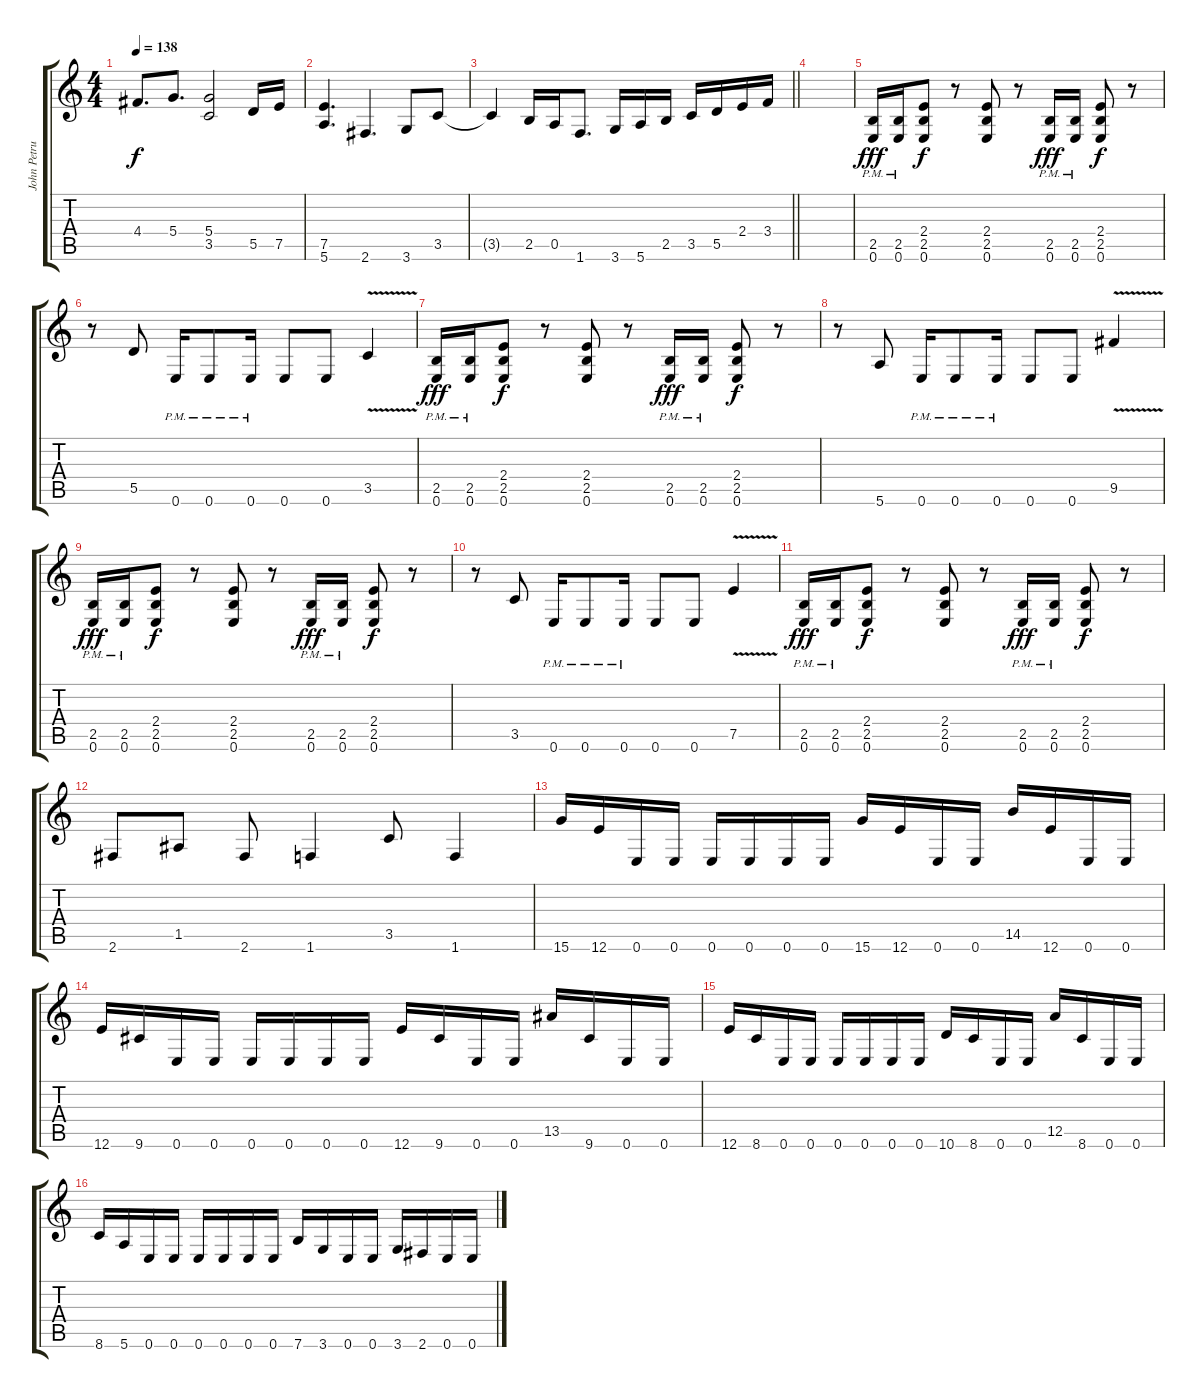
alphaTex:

\track ("John Petrucci" "John Petru") {instrument acousticguitarsteel}
\staff {score tabs}
\tuning (E4 B3 G3 D3 A2 E2) {hide}
\ts (4 4)
\tempo 138
\clef g2
\ks c
4.4.8{d dy f} 5.4.8{d} (5.4 3.5).2 5.5.16 7.5.16 |
(7.5 5.6).4{d} 2.6.4{d} 3.6.8 3.5.8 |
\barLineRight lightlight
3.5{t}.4 2.5.16 0.5.16 1.6.8{d} 3.6.16 5.6.16 2.5.16 3.5.16 5.5.16 2.4.16 3.4.16 |
|
(2.5{pm} 0.6{pm}).16{dy fff} (2.5{pm} 0.6{pm}).16 (2.4 2.5 0.6).8{dy f} r.8 (2.4 2.5 0.6).8 r.8 (2.5{pm} 0.6{pm}).16{dy fff} (2.5{pm} 0.6{pm}).16 (2.4 2.5 0.6).8{dy f} r.8 |
r.8 5.5.8 0.6{pm}.16 0.6{pm}.8 0.6{pm}.16 0.6.8 0.6.8 3.5{v}.4 |
(2.5{pm} 0.6{pm}).16{dy fff} (2.5{pm} 0.6{pm}).16 (2.4 2.5 0.6).8{dy f} r.8 (2.4 2.5 0.6).8 r.8 (2.5{pm} 0.6{pm}).16{dy fff} (2.5{pm} 0.6{pm}).16 (2.4 2.5 0.6).8{dy f} r.8 |
r.8 5.6.8 0.6{pm}.16 0.6{pm}.8 0.6{pm}.16 0.6.8 0.6.8 9.5{v}.4 |
(2.5{pm} 0.6{pm}).16{dy fff} (2.5{pm} 0.6{pm}).16 (2.4 2.5 0.6).8{dy f} r.8 (2.4 2.5 0.6).8 r.8 (2.5{pm} 0.6{pm}).16{dy fff} (2.5{pm} 0.6{pm}).16 (2.4 2.5 0.6).8{dy f} r.8 |
r.8 3.5.8 0.6{pm}.16 0.6{pm}.8 0.6{pm}.16 0.6.8 0.6.8 7.5{v}.4 |
(2.5{pm} 0.6{pm}).16{dy fff} (2.5{pm} 0.6{pm}).16 (2.4 2.5 0.6).8{dy f} r.8 (2.4 2.5 0.6).8 r.8 (2.5{pm} 0.6{pm}).16{dy fff} (2.5{pm} 0.6{pm}).16 (2.4 2.5 0.6).8{dy f} r.8 |
2.6.8 1.5.8 2.6.8 1.6.4 3.5.8 1.6.4 |
15.6.16 12.6.16 0.6.16 0.6.16 0.6.16 0.6.16 0.6.16 0.6.16 15.6.16 12.6.16 0.6.16 0.6.16 14.5.16 12.6.16 0.6.16 0.6.16 |
12.6.16 9.6.16 0.6.16 0.6.16 0.6.16 0.6.16 0.6.16 0.6.16 12.6.16 9.6.16 0.6.16 0.6.16 13.5.16 9.6.16 0.6.16 0.6.16 |
12.6.16 8.6.16 0.6.16 0.6.16 0.6.16 0.6.16 0.6.16 0.6.16 10.6.16 8.6.16 0.6.16 0.6.16 12.5.16 8.6.16 0.6.16 0.6.16 |
8.6.16 5.6.16 0.6.16 0.6.16 0.6.16 0.6.16 0.6.16 0.6.16 7.6.16 3.6.16 0.6.16 0.6.16 3.6.16 2.6.16 0.6.16 0.6.16
